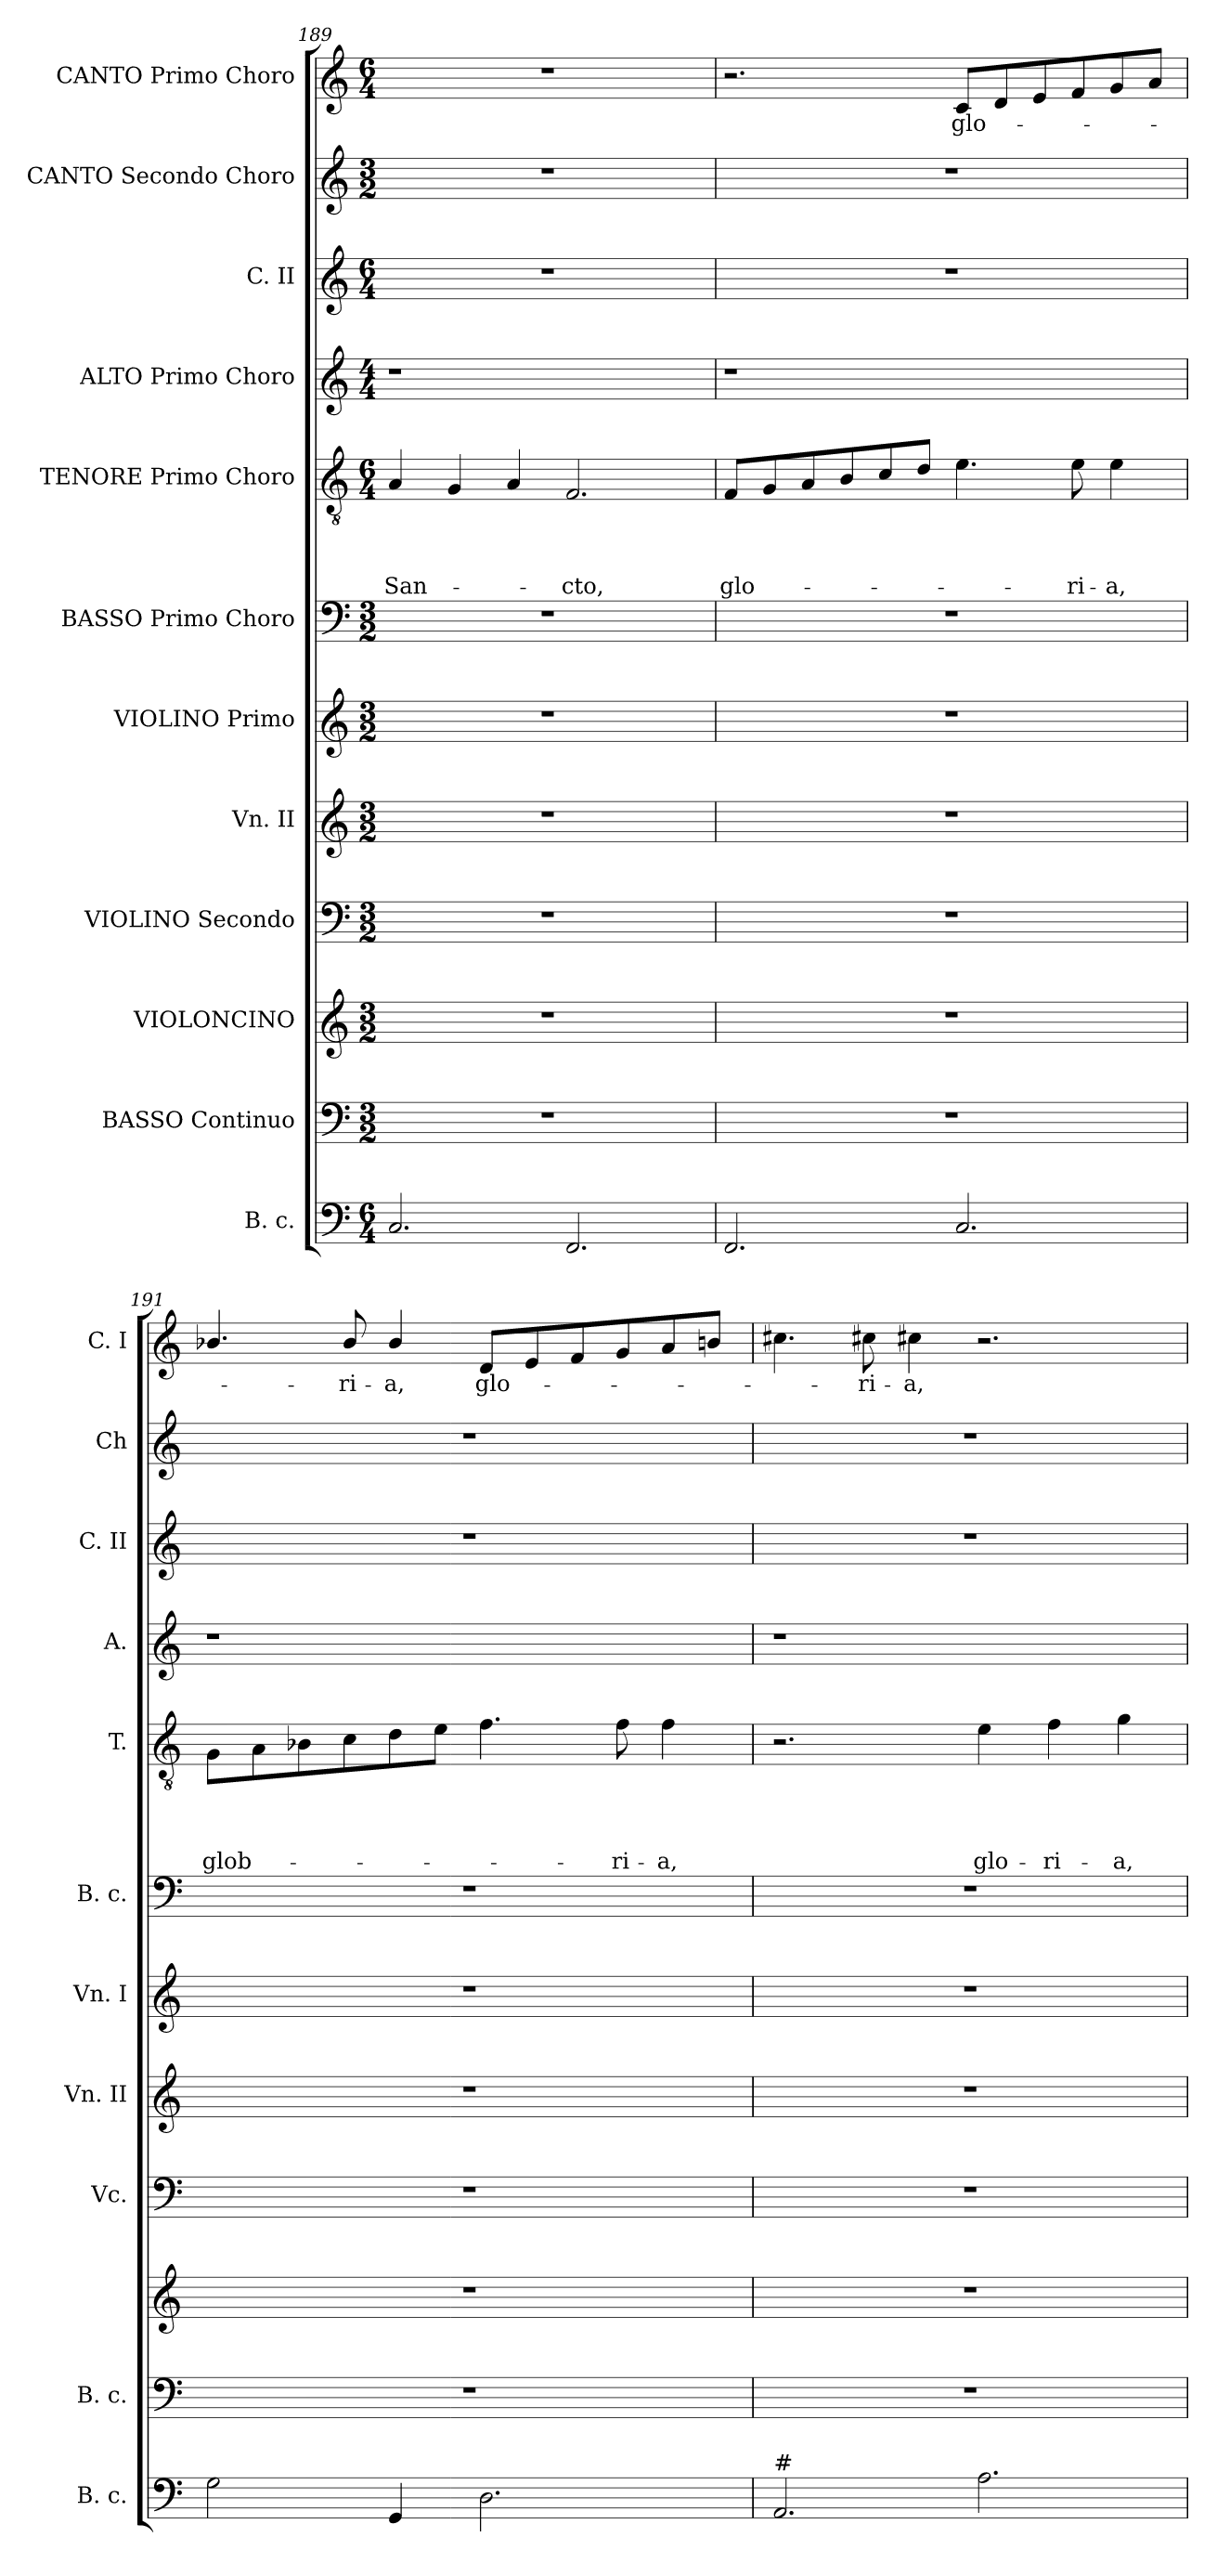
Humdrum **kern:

**kern	**kern	**kern	**kern	**kern	**kern	**kern	**kern	**text	**text	**text	**text	**kern	**kern	**kern	**kern	**text
*part12	*part11	*part10	*part9	*part8	*part7	*part6	*part5	*part5	*part5	*part5	*part5	*part4	*part3	*part2	*part1	*part1
*staff12	*staff11	*staff10	*staff9	*staff8	*staff7	*staff6	*staff5	*staff5	*staff5	*staff5	*staff5	*staff4	*staff3	*staff2	*staff1	*staff1
*I"B. c.	*I"BASSO Continuo	*I"VIOLONCINO	*I"VIOLINO Secondo	*I"Vn. II	*I"VIOLINO Primo	*I"BASSO Primo Choro	*I"TENORE Primo Choro	*	*	*	*	*I"ALTO Primo Choro	*I"C. II	*I"CANTO Secondo Choro	*I"CANTO Primo Choro	*
*I'B. c.	*I'B. c.	*	*I'Vc.	*I'Vn. II	*I'Vn. I	*I'B. c.	*I'T.	*	*	*	*	*I'A.	*I'C. II	*I'Ch	*I'C. I	*
*clefF4	*clefF4	*clefG2	*clefF4	*clefG2	*clefG2	*clefF4	*clefGv2	*	*	*	*	*clefG2	*clefG2	*clefG2	*clefG2	*
*	*ITrd7c12	*	*	*	*	*	*	*	*	*	*	*	*	*	*	*
*k[]	*k[]	*k[]	*k[]	*k[]	*k[]	*k[]	*k[]	*	*	*	*	*k[]	*k[]	*k[]	*k[]	*
*C:	*C:	*C:	*C:	*C:	*C:	*C:	*C:	*	*	*	*	*C:	*C:	*C:	*C:	*
*M6/4	*M3/2	*M3/2	*M3/2	*M3/2	*M3/2	*M3/2	*M6/4	*	*	*	*	*M4/4	*M6/4	*M3/2	*M6/4	*
=189	=189	=189	=189	=189	=189	=189	=189	=189	=189	=189	=189	=189	=189	=189	=189	=189
!	!	!	!	!	!	!	!	!	!	!	!LO:LY:b	!	!	!	!LO:N:vis=1	!
2.C/	1.r	1.r	1.r	1.r	1.r	1.r	4A/	.	.	.	San-	1r	1.r	1.r	1.r	.
.	.	.	.	.	.	.	4G/	.	.	.	.	.	.	.	.	.
.	.	.	.	.	.	.	4A/	.	.	.	.	.	.	.	.	.
!	!	!	!	!	!	!	!	!	!	!	!LO:LY:b	!	!	!	!	!
2.FF/	.	.	.	.	.	.	2.F/	.	.	.	-cto,	.	.	.	.	.
.	.	.	.	.	.	.	.	.	.	.	.	2ryy	.	.	.	.
=190	=190	=190	=190	=190	=190	=190	=190	=190	=190	=190	=190	=190	=190	=190	=190	=190
!	!	!	!	!	!	!	!	!	!	!	!LO:LY:b	!	!	!	!	!
2.FF/	1.r	1.r	1.r	1.r	1.r	1.r	8F/L	.	.	.	glo-	1r	1.r	1.r	2.r	.
.	.	.	.	.	.	.	8G/	.	.	.	.	.	.	.	.	.
.	.	.	.	.	.	.	8A/	.	.	.	.	.	.	.	.	.
.	.	.	.	.	.	.	8B/	.	.	.	.	.	.	.	.	.
.	.	.	.	.	.	.	8c/	.	.	.	.	.	.	.	.	.
.	.	.	.	.	.	.	8d/J	.	.	.	.	.	.	.	.	.
!	!	!	!	!	!	!	!	!	!	!	!	!	!	!	!	!LO:LY:b
2.C/	.	.	.	.	.	.	4.e\	.	.	.	.	.	.	.	8c/L	glo-
.	.	.	.	.	.	.	.	.	.	.	.	.	.	.	8d/	.
.	.	.	.	.	.	.	.	.	.	.	.	2ryy	.	.	8e/	.
!	!	!	!	!	!	!	!	!	!	!	!LO:LY:b	!	!	!	!	!
.	.	.	.	.	.	.	8e\	.	.	.	-ri-	.	.	.	8f/	.
!	!	!	!	!	!	!	!	!	!	!	!LO:LY:b	!	!	!	!	!
.	.	.	.	.	.	.	4e\	.	.	.	-a,	.	.	.	8g/	.
.	.	.	.	.	.	.	.	.	.	.	.	.	.	.	8a/J	.
!!LO:PB:g=z
=191	=191	=191	=191	=191	=191	=191	=191	=191	=191	=191	=191	=191	=191	=191	=191	=191
!	!	!	!	!	!	!	!	!	!	!	!LO:LY:b	!	!	!	!	!
2G\	1.r	1.r	1.r	1.r	1.r	1.r	8G\L	.	.	.	glob-	1r	1.r	1.r	4.b-X/	.
.	.	.	.	.	.	.	8A\	.	.	.	.	.	.	.	.	.
.	.	.	.	.	.	.	8B-X\	.	.	.	.	.	.	.	.	.
!	!	!	!	!	!	!	!	!	!	!	!	!	!	!	!	!LO:LY:b
.	.	.	.	.	.	.	8c\	.	.	.	.	.	.	.	8b-/	-ri-
!	!	!	!	!	!	!	!	!	!	!	!	!	!	!	!	!LO:LY:b
4GG/	.	.	.	.	.	.	8d\	.	.	.	.	.	.	.	4b-/	-a,
.	.	.	.	.	.	.	8e\J	.	.	.	.	.	.	.	.	.
!	!	!	!	!	!	!	!	!	!	!	!	!	!	!	!	!LO:LY:b
2.D\	.	.	.	.	.	.	4.f\	.	.	.	.	.	.	.	8d/L	glo-
.	.	.	.	.	.	.	.	.	.	.	.	.	.	.	8e/	.
.	.	.	.	.	.	.	.	.	.	.	.	2ryy	.	.	8f/	.
!	!	!	!	!	!	!	!	!	!	!	!LO:LY:b	!	!	!	!	!
.	.	.	.	.	.	.	8f\	.	.	.	-ri-	.	.	.	8g/	.
!	!	!	!	!	!	!	!	!	!	!	!LO:LY:b	!	!	!	!	!
.	.	.	.	.	.	.	4f\	.	.	.	-a,	.	.	.	8a/	.
.	.	.	.	.	.	.	.	.	.	.	.	.	.	.	8bn/J	.
=192	=192	=192	=192	=192	=192	=192	=192	=192	=192	=192	=192	=192	=192	=192	=192	=192
!LO:TX:a:t=#	!	!	!	!	!	!	!	!	!	!	!	!	!	!	!	!
2.AA/	1.r	1.r	1.r	1.r	1.r	1.r	2.r	.	.	.	.	1r	1.r	1.r	4.cc#i\	.
!	!	!	!	!	!	!	!	!	!	!	!	!	!	!	!	!LO:LY:b
.	.	.	.	.	.	.	.	.	.	.	.	.	.	.	8cc#X\	-ri-
!	!	!	!	!	!	!	!	!	!	!	!	!	!	!	!	!LO:LY:b
.	.	.	.	.	.	.	.	.	.	.	.	.	.	.	4cc#X\	-a,
!	!	!	!	!	!	!	!	!	!	!	!LO:LY:b	!	!	!	!	!
2.A\	.	.	.	.	.	.	4e\	.	.	.	glo-	.	.	.	2.r	.
!	!	!	!	!	!	!	!	!	!	!	!LO:LY:b	!	!	!	!	!
.	.	.	.	.	.	.	4f\	.	.	.	-ri-	2ryy	.	.	.	.
!	!	!	!	!	!	!	!	!	!	!	!LO:LY:b	!	!	!	!	!
.	.	.	.	.	.	.	4g\	.	.	.	-a,	.	.	.	.	.
=	=	=	=	=	=	=	=	=	=	=	=	=	=	=	=	=
*-	*-	*-	*-	*-	*-	*-	*-	*-	*-	*-	*-	*-	*-	*-	*-	*-
